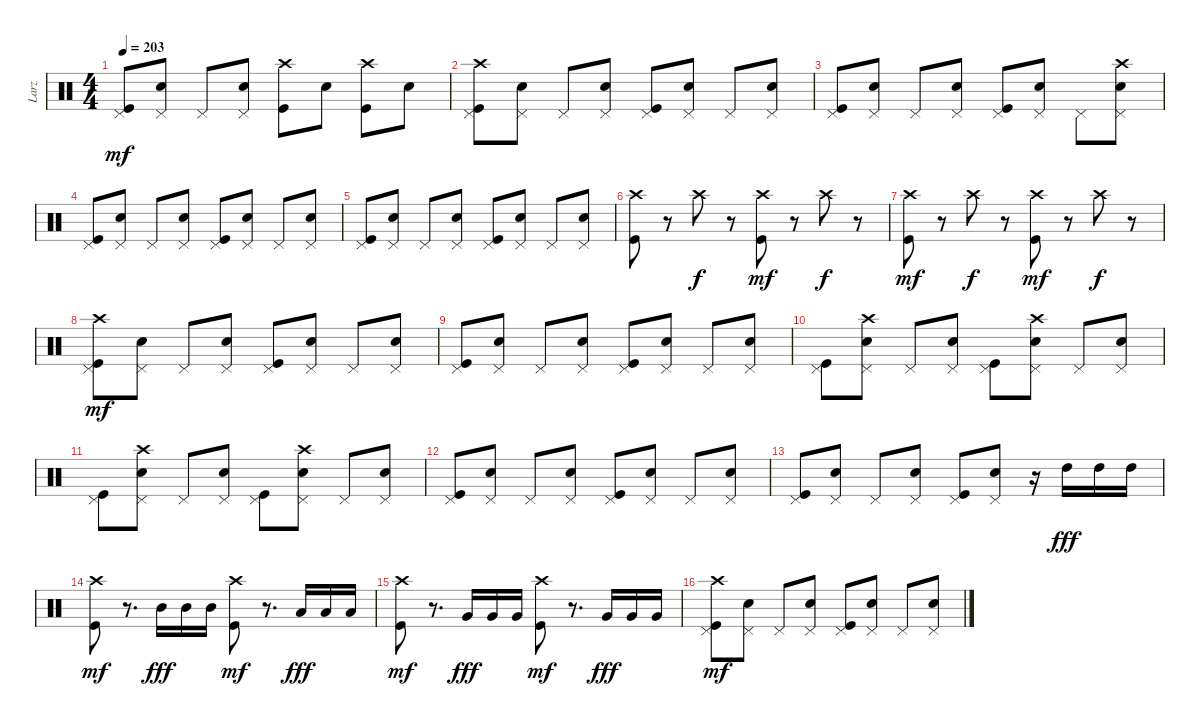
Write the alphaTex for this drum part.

\track ("Larz" "Larz") {instrument percussion}
\staff {score}
\articulation defaults
\ts (4 4)
\tempo 203
\clef neutral
\ks c
("Pedal Hi-Hat (hit)" "Kick (hit)").8{dy mf} ("Pedal Hi-Hat (hit)" "Snare (hit) 2").8 "Pedal Hi-Hat (hit)".8 ("Pedal Hi-Hat (hit)" "Snare (hit) 2").8 ("Crash high (hit)" "Kick (hit)").8 "Snare (hit) 2".8 ("Crash high (hit)" "Kick (hit)").8 "Snare (hit) 2".8 |
("Crash high (hit)" "Pedal Hi-Hat (hit)" "Kick (hit)").8 ("Pedal Hi-Hat (hit)" "Snare (hit) 2").8 "Pedal Hi-Hat (hit)".8 ("Pedal Hi-Hat (hit)" "Snare (hit) 2").8 ("Pedal Hi-Hat (hit)" "Kick (hit)").8 ("Pedal Hi-Hat (hit)" "Snare (hit) 2").8 "Pedal Hi-Hat (hit)".8 ("Pedal Hi-Hat (hit)" "Snare (hit) 2").8 |
("Pedal Hi-Hat (hit)" "Kick (hit)").8 ("Pedal Hi-Hat (hit)" "Snare (hit) 2").8 "Pedal Hi-Hat (hit)".8 ("Pedal Hi-Hat (hit)" "Snare (hit) 2").8 ("Pedal Hi-Hat (hit)" "Kick (hit)").8 ("Pedal Hi-Hat (hit)" "Snare (hit) 2").8 "Pedal Hi-Hat (hit)".8 ("Crash high (hit)" "Pedal Hi-Hat (hit)" "Snare (hit) 2").8 |
("Pedal Hi-Hat (hit)" "Kick (hit)").8 ("Pedal Hi-Hat (hit)" "Snare (hit) 2").8 "Pedal Hi-Hat (hit)".8 ("Pedal Hi-Hat (hit)" "Snare (hit) 2").8 ("Pedal Hi-Hat (hit)" "Kick (hit)").8 ("Pedal Hi-Hat (hit)" "Snare (hit) 2").8 "Pedal Hi-Hat (hit)".8 ("Pedal Hi-Hat (hit)" "Snare (hit) 2").8 |
("Pedal Hi-Hat (hit)" "Kick (hit)").8 ("Pedal Hi-Hat (hit)" "Snare (hit) 2").8 "Pedal Hi-Hat (hit)".8 ("Pedal Hi-Hat (hit)" "Snare (hit) 2").8 ("Pedal Hi-Hat (hit)" "Kick (hit)").8 ("Pedal Hi-Hat (hit)" "Snare (hit) 2").8 "Pedal Hi-Hat (hit)".8 ("Pedal Hi-Hat (hit)" "Snare (hit) 2").8 |
("Crash high (hit)" "Kick (hit)").8 r.8 "Crash high (hit)".8{dy f} r.8 ("Crash high (hit)" "Kick (hit)").8{dy mf} r.8 "Crash high (hit)".8{dy f} r.8 |
("Crash high (hit)" "Kick (hit)").8{dy mf} r.8 "Crash high (hit)".8{dy f} r.8 ("Crash high (hit)" "Kick (hit)").8{dy mf} r.8 "Crash high (hit)".8{dy f} r.8 |
("Pedal Hi-Hat (hit)" "Kick (hit)" "Crash high (hit)").8{dy mf} ("Pedal Hi-Hat (hit)" "Snare (hit) 2").8 "Pedal Hi-Hat (hit)".8 ("Pedal Hi-Hat (hit)" "Snare (hit) 2").8 ("Pedal Hi-Hat (hit)" "Kick (hit)").8 ("Pedal Hi-Hat (hit)" "Snare (hit) 2").8 "Pedal Hi-Hat (hit)".8 ("Pedal Hi-Hat (hit)" "Snare (hit) 2").8 |
("Pedal Hi-Hat (hit)" "Kick (hit)").8 ("Pedal Hi-Hat (hit)" "Snare (hit) 2").8 "Pedal Hi-Hat (hit)".8 ("Pedal Hi-Hat (hit)" "Snare (hit) 2").8 ("Pedal Hi-Hat (hit)" "Kick (hit)").8 ("Pedal Hi-Hat (hit)" "Snare (hit) 2").8 "Pedal Hi-Hat (hit)".8 ("Pedal Hi-Hat (hit)" "Snare (hit) 2").8 |
("Pedal Hi-Hat (hit)" "Kick (hit)").8 ("Crash high (hit)" "Pedal Hi-Hat (hit)" "Snare (hit) 2").8 "Pedal Hi-Hat (hit)".8 ("Pedal Hi-Hat (hit)" "Snare (hit) 2").8 ("Pedal Hi-Hat (hit)" "Kick (hit)").8 ("Crash high (hit)" "Pedal Hi-Hat (hit)" "Snare (hit) 2").8 "Pedal Hi-Hat (hit)".8 ("Pedal Hi-Hat (hit)" "Snare (hit) 2").8 |
("Pedal Hi-Hat (hit)" "Kick (hit)").8 ("Crash high (hit)" "Pedal Hi-Hat (hit)" "Snare (hit) 2").8 "Pedal Hi-Hat (hit)".8 ("Pedal Hi-Hat (hit)" "Snare (hit) 2").8 ("Pedal Hi-Hat (hit)" "Kick (hit)").8 ("Crash high (hit)" "Pedal Hi-Hat (hit)" "Snare (hit) 2").8 "Pedal Hi-Hat (hit)".8 ("Pedal Hi-Hat (hit)" "Snare (hit) 2").8 |
("Pedal Hi-Hat (hit)" "Kick (hit)").8 ("Pedal Hi-Hat (hit)" "Snare (hit) 2").8 "Pedal Hi-Hat (hit)".8 ("Pedal Hi-Hat (hit)" "Snare (hit) 2").8 ("Pedal Hi-Hat (hit)" "Kick (hit)").8 ("Pedal Hi-Hat (hit)" "Snare (hit) 2").8 "Pedal Hi-Hat (hit)".8 ("Pedal Hi-Hat (hit)" "Snare (hit) 2").8 |
("Pedal Hi-Hat (hit)" "Kick (hit)").8 ("Pedal Hi-Hat (hit)" "Snare (hit) 2").8 "Pedal Hi-Hat (hit)".8 ("Pedal Hi-Hat (hit)" "Snare (hit) 2").8 ("Pedal Hi-Hat (hit)" "Kick (hit)").8 ("Pedal Hi-Hat (hit)" "Snare (hit) 2").8 r.16 "High Tom (hit)".16{dy fff} "High Tom (hit)".16 "High Tom (hit)".16 |
("Kick (hit)" "Crash high (hit)").8{dy mf} r.8{d} "Mid Tom (hit)".16{dy fff} "Mid Tom (hit)".16 "Mid Tom (hit)".16 ("Kick (hit)" "Crash high (hit)").8{dy mf} r.8{d} "Low Tom (hit)".16{dy fff} "Low Tom (hit)".16 "Low Tom (hit)".16 |
("Kick (hit)" "Crash high (hit)").8{dy mf} r.8{d} "Very Low Tom (hit)".16{dy fff} "Very Low Tom (hit)".16 "Very Low Tom (hit)".16 ("Kick (hit)" "Crash high (hit)").8{dy mf} r.8{d} "Very Low Tom (hit)".16{dy fff} "Very Low Tom (hit)".16 "Very Low Tom (hit)".16 |
("Pedal Hi-Hat (hit)" "Kick (hit)" "Crash high (hit)").8{dy mf} ("Pedal Hi-Hat (hit)" "Snare (hit) 2").8 "Pedal Hi-Hat (hit)".8 ("Pedal Hi-Hat (hit)" "Snare (hit) 2").8 ("Pedal Hi-Hat (hit)" "Kick (hit)").8 ("Pedal Hi-Hat (hit)" "Snare (hit) 2").8 "Pedal Hi-Hat (hit)".8 ("Pedal Hi-Hat (hit)" "Snare (hit) 2").8
